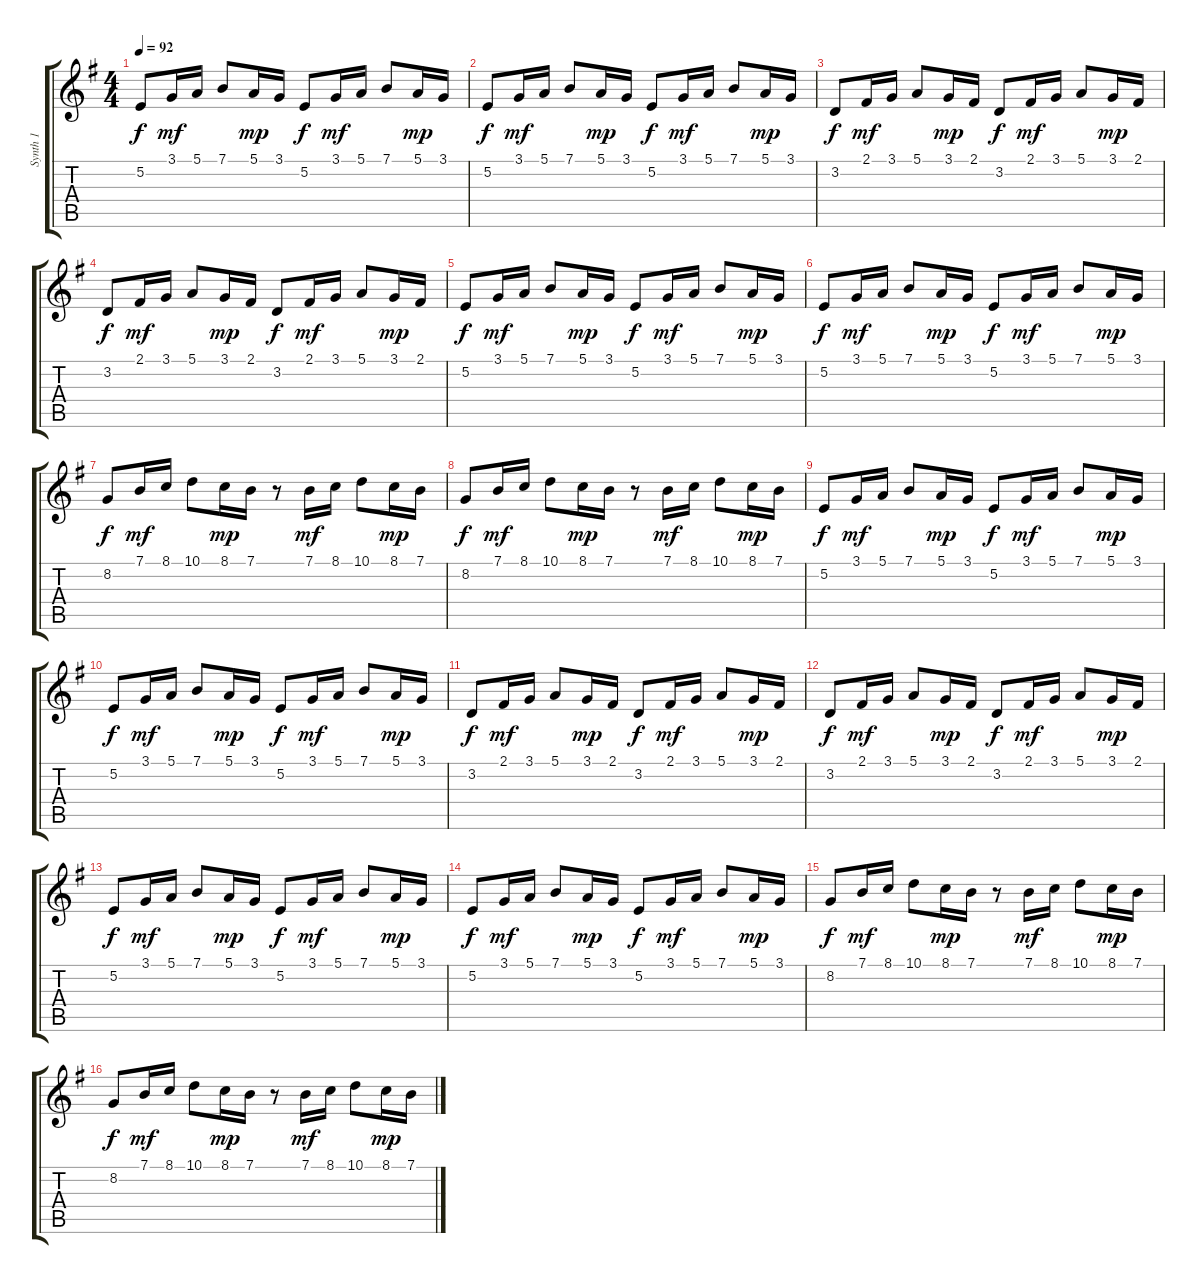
\track ("Synth 1" "Synth 1") {instrument pad2warm}
\staff {score tabs}
\tuning (E4 B3 G3 D3 A2 E2) {hide}
\ts (4 4)
\tempo 92
\clef g2
\ks g
5.2.8{dy f} 3.1.16{dy mf} 5.1.16 7.1.8 5.1.16{dy mp} 3.1.16 5.2.8{dy f} 3.1.16{dy mf} 5.1.16 7.1.8 5.1.16{dy mp} 3.1.16 |
5.2.8{dy f} 3.1.16{dy mf} 5.1.16 7.1.8 5.1.16{dy mp} 3.1.16 5.2.8{dy f} 3.1.16{dy mf} 5.1.16 7.1.8 5.1.16{dy mp} 3.1.16 |
3.2.8{dy f} 2.1.16{dy mf} 3.1.16 5.1.8 3.1.16{dy mp} 2.1.16 3.2.8{dy f} 2.1.16{dy mf} 3.1.16 5.1.8 3.1.16{dy mp} 2.1.16 |
3.2.8{dy f} 2.1.16{dy mf} 3.1.16 5.1.8 3.1.16{dy mp} 2.1.16 3.2.8{dy f} 2.1.16{dy mf} 3.1.16 5.1.8 3.1.16{dy mp} 2.1.16 |
5.2.8{dy f} 3.1.16{dy mf} 5.1.16 7.1.8 5.1.16{dy mp} 3.1.16 5.2.8{dy f} 3.1.16{dy mf} 5.1.16 7.1.8 5.1.16{dy mp} 3.1.16 |
5.2.8{dy f} 3.1.16{dy mf} 5.1.16 7.1.8 5.1.16{dy mp} 3.1.16 5.2.8{dy f} 3.1.16{dy mf} 5.1.16 7.1.8 5.1.16{dy mp} 3.1.16 |
8.2.8{dy f} 7.1.16{dy mf} 8.1.16 10.1.8 8.1.16{dy mp} 7.1.16 r.8 7.1.16{dy mf} 8.1.16 10.1.8 8.1.16{dy mp} 7.1.16 |
8.2.8{dy f} 7.1.16{dy mf} 8.1.16 10.1.8 8.1.16{dy mp} 7.1.16 r.8 7.1.16{dy mf} 8.1.16 10.1.8 8.1.16{dy mp} 7.1.16 |
5.2.8{dy f} 3.1.16{dy mf} 5.1.16 7.1.8 5.1.16{dy mp} 3.1.16 5.2.8{dy f} 3.1.16{dy mf} 5.1.16 7.1.8 5.1.16{dy mp} 3.1.16 |
5.2.8{dy f} 3.1.16{dy mf} 5.1.16 7.1.8 5.1.16{dy mp} 3.1.16 5.2.8{dy f} 3.1.16{dy mf} 5.1.16 7.1.8 5.1.16{dy mp} 3.1.16 |
3.2.8{dy f} 2.1.16{dy mf} 3.1.16 5.1.8 3.1.16{dy mp} 2.1.16 3.2.8{dy f} 2.1.16{dy mf} 3.1.16 5.1.8 3.1.16{dy mp} 2.1.16 |
3.2.8{dy f} 2.1.16{dy mf} 3.1.16 5.1.8 3.1.16{dy mp} 2.1.16 3.2.8{dy f} 2.1.16{dy mf} 3.1.16 5.1.8 3.1.16{dy mp} 2.1.16 |
5.2.8{dy f} 3.1.16{dy mf} 5.1.16 7.1.8 5.1.16{dy mp} 3.1.16 5.2.8{dy f} 3.1.16{dy mf} 5.1.16 7.1.8 5.1.16{dy mp} 3.1.16 |
5.2.8{dy f} 3.1.16{dy mf} 5.1.16 7.1.8 5.1.16{dy mp} 3.1.16 5.2.8{dy f} 3.1.16{dy mf} 5.1.16 7.1.8 5.1.16{dy mp} 3.1.16 |
8.2.8{dy f} 7.1.16{dy mf} 8.1.16 10.1.8 8.1.16{dy mp} 7.1.16 r.8 7.1.16{dy mf} 8.1.16 10.1.8 8.1.16{dy mp} 7.1.16 |
8.2.8{dy f} 7.1.16{dy mf} 8.1.16 10.1.8 8.1.16{dy mp} 7.1.16 r.8 7.1.16{dy mf} 8.1.16 10.1.8 8.1.16{dy mp} 7.1.16
